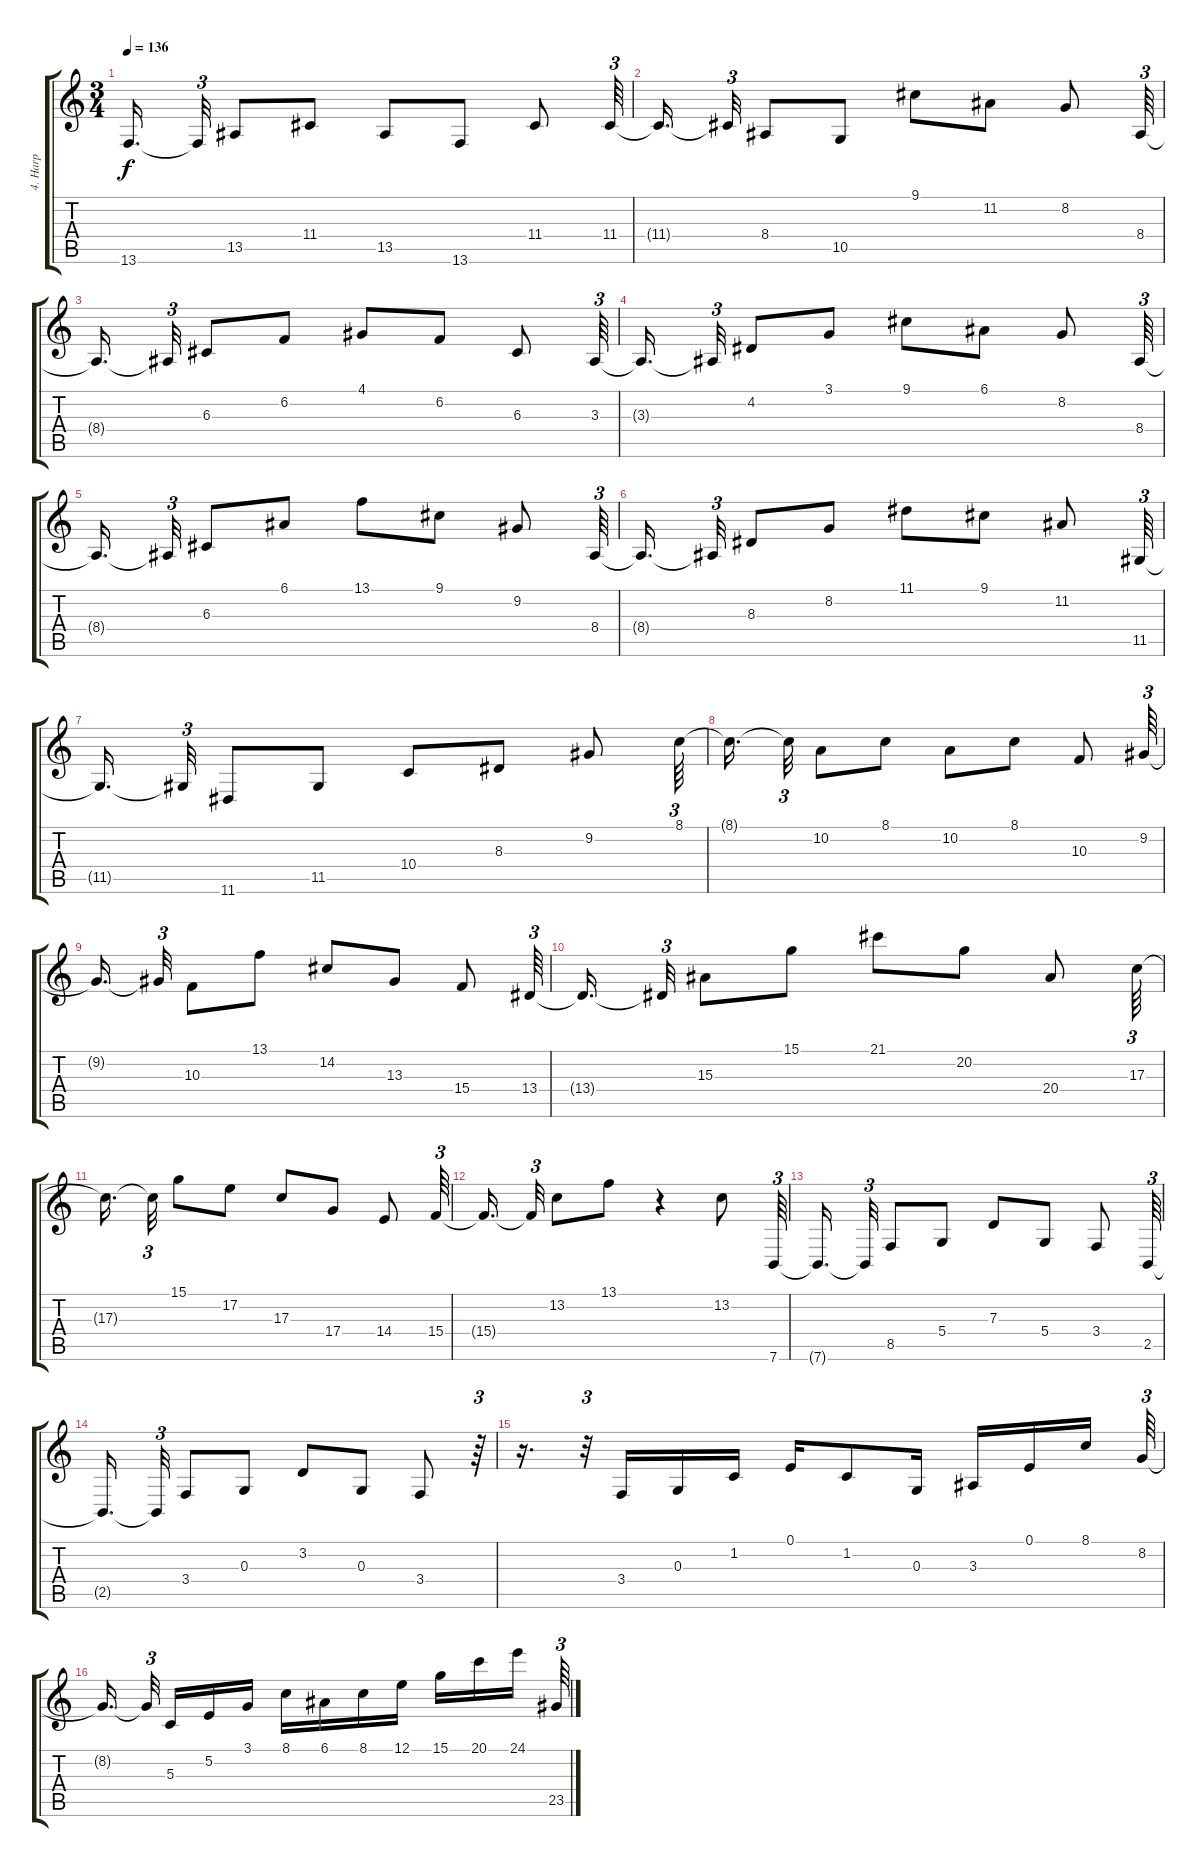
\track ("4. Harp" "4. Harp") {instrument orchestralharp}
\staff {score tabs}
\tuning (E4 B3 G3 D3 A2 E2) {hide}
\ts (3 4)
\tempo 136
\clef g2
\ks c
13.6{t}.16{d dy f beam splitsecondary} 13.6{t}.32{tu (3 2)} 13.5.8 11.4.8 13.5.8 13.6.8 11.4.8 11.4.64{tu (3 2)} |
11.4{t}.16{d beam splitsecondary} 11.4{t}.32{tu (3 2)} 8.4.8 10.5.8 9.1.8 11.2.8 8.2.8 8.4.64{tu (3 2)} |
8.4{t}.16{d beam splitsecondary} 8.4{t}.32{tu (3 2)} 6.3.8 6.2.8 4.1.8 6.2.8 6.3.8 3.3.64{tu (3 2)} |
3.3{t}.16{d beam splitsecondary} 3.3{t}.32{tu (3 2)} 4.2.8 3.1.8 9.1.8 6.1.8 8.2.8 8.4.64{tu (3 2)} |
8.4{t}.16{d beam splitsecondary} 8.4{t}.32{tu (3 2)} 6.3.8 6.1.8 13.1.8 9.1.8 9.2.8 8.4.64{tu (3 2)} |
8.4{t}.16{d beam splitsecondary} 8.4{t}.32{tu (3 2)} 8.3.8 8.2.8 11.1.8 9.1.8 11.2.8 11.5.64{tu (3 2)} |
11.5{t}.16{d beam splitsecondary} 11.5{t}.32{tu (3 2)} 11.6.8 11.5.8 10.4.8 8.3.8 9.2.8 8.1.64{tu (3 2)} |
8.1{t}.16{d beam splitsecondary} 8.1{t}.32{tu (3 2)} 10.2.8 8.1.8 10.2.8 8.1.8 10.3.8 9.2.64{tu (3 2)} |
9.2{t}.16{d beam splitsecondary} 9.2{t}.32{tu (3 2)} 10.3.8 13.1.8 14.2.8 13.3.8 15.4.8 13.4.64{tu (3 2)} |
13.4{t}.16{d beam splitsecondary} 13.4{t}.32{tu (3 2)} 15.3.8 15.1.8 21.1.8 20.2.8 20.4.8 17.3.64{tu (3 2)} |
17.3{t}.16{d beam splitsecondary} 17.3{t}.32{tu (3 2)} 15.1.8 17.2.8 17.3.8 17.4.8 14.4.8 15.4.64{tu (3 2)} |
15.4{t}.16{d beam splitsecondary} 15.4{t}.32{tu (3 2)} 13.2.8 13.1.8 r.4 13.2.8 7.6.64{tu (3 2)} |
7.6{t}.16{d beam splitsecondary} 7.6{t}.32{tu (3 2)} 8.5.8 5.4.8 7.3.8 5.4.8 3.4.8 2.5.64{tu (3 2)} |
2.5{t}.16{d beam splitsecondary} 2.5{t}.32{tu (3 2)} 3.4.8 0.3.8 3.2.8 0.3.8 3.4.8 r.64{tu (3 2)} |
r.16{d} r.32{tu (3 2)} 3.4.16 0.3.16 1.2.16 0.1.16 1.2.8 0.3.16 3.3.16 0.1.16 8.1.16{beam splitsecondary} 8.2.64{tu (3 2)} |
8.2{t}.16{d beam splitsecondary} 8.2{t}.32{tu (3 2) beam splitsecondary} 5.3.16 5.2.16 3.1.16 8.1.16 6.1.16 8.1.16 12.1.16 15.1.16 20.1.16 24.1.16{beam splitsecondary} 23.5.64{tu (3 2)}
